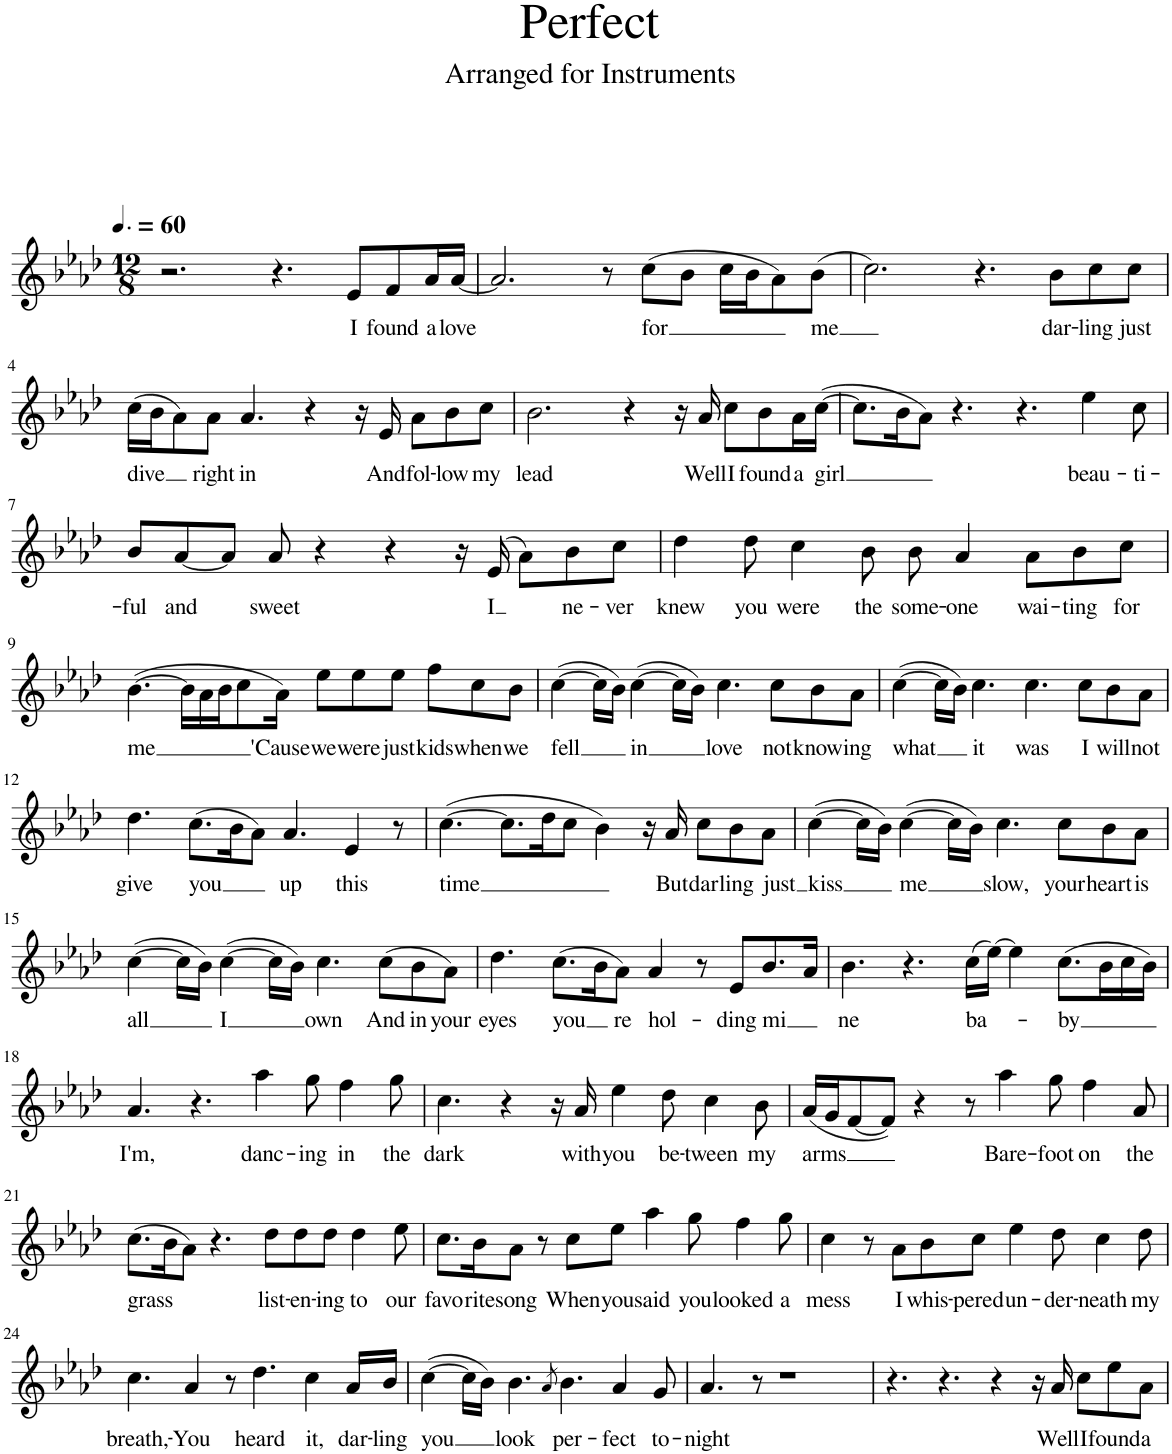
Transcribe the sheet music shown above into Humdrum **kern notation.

**kern	**text
*part1	*part1
*staff1	*staff1
*I"Flute	*
*I'Fl.	*
*clefG2	*
*k[b-e-a-d-]	*
*M12/8	*
*MM90	*
=1	=1
2.r	.
4.r	.
!	!LO:LY:b
8e-/L	I
!	!LO:LY:b
8f/	found
!	!LO:LY:b
16a-/L	a
!	!LO:LY:b
[16a-/JJ	love
=2	=2
2.a-/]	.
8r	.
!	!LO:LY:b
(8cc\L	for
8b-\J	.
16cc\LL	.
16b-\J	.
8a-\)	.
!	!LO:LY:b
(8b-\J	me
=3	=3
2.cc\)	.
4.r	.
!	!LO:LY:b
8b-\L	dar-
!	!LO:LY:b
8cc\	-ling
!	!LO:LY:b
8cc\J	just
!!LO:LB:g=z
=4	=4
!	!LO:LY:b
(16cc\LL	dive
16b-\J	.
8a-\)	.
!	!LO:LY:b
8a-\J	right
!	!LO:LY:b
4.a-/	in
4r	.
16r	.
!	!LO:LY:b
16e-/	And
!	!LO:LY:b
8a-\L	fol-
!	!LO:LY:b
8b-\	-low
!	!LO:LY:b
8cc\J	my
=5	=5
!	!LO:LY:b
2.b-\	lead
4r	.
16r	.
!	!LO:LY:b
16a-/	Well
!	!LO:LY:b
8cc\L	I
!	!LO:LY:b
8b-\	found
!	!LO:LY:b
16a-\L	a
!	!LO:LY:b
([16cc\JJ	-girl
=6	=6
8.cc\L]	.
16b-\K	.
8a-\J)	.
4.r	.
4.r	.
!	!LO:LY:b
4ee-\	beau-
!	!LO:LY:b
8cc\	-ti-
!!LO:LB:g=z
=7	=7
!	!LO:LY:b
8b-/L	-ful
!	!LO:LY:b
[8a-/	and
8a-/J]	.
!	!LO:LY:b
8a-/	sweet
4r	.
4r	.
16r	.
!	!LO:LY:b
(16e-/	I
8a-\L)	.
!	!LO:LY:b
8b-\	ne-
!	!LO:LY:b
8cc\J	-ver
=8	=8
!	!LO:LY:b
4dd-\	knew
!	!LO:LY:b
8dd-\	you
!	!LO:LY:b
4cc\	were
!	!LO:LY:b
8b-\	the
!	!LO:LY:b
8b-\	some-
!	!LO:LY:b
4a-/	-one
!	!LO:LY:b
8a-\L	wai-
!	!LO:LY:b
8b-\	-ting
!	!LO:LY:b
8cc\J	for
!!LO:LB:g=z
=9	=9
!	!LO:LY:b
([4.b-\	-me
16b-\LL]	.
16a-\	.
16b-\J	.
8cc\	.
!	!LO:LY:b
16a-\Jk)	'Cause
!	!LO:LY:b
8ee-\L	we
!	!LO:LY:b
8ee-\	were
!	!LO:LY:b
8ee-\J	just
!	!LO:LY:b
8ff\L	kids
!	!LO:LY:b
8cc\	when
!	!LO:LY:b
8b-\J	we
=10	=10
!	!LO:LY:b
([4cc\	fell
16cc\LL]	.
16b-\JJ)	.
!	!LO:LY:b
([4cc\	in
16cc\LL]	.
16b-\JJ)	.
!	!LO:LY:b
4.cc\	love
!	!LO:LY:b
8cc\L	not
!	!LO:LY:b
8b-\	know
!	!LO:LY:b
8a-\J	ing
=11	=11
!	!LO:LY:b
([4cc\	what
16cc\LL]	.
16b-\JJ)	.
!	!LO:LY:b
4.cc\	it
!	!LO:LY:b
4.cc\	was
!	!LO:LY:b
8cc\L	I
!	!LO:LY:b
8b-\	will
!	!LO:LY:b
8a-\J	not
!!LO:LB:g=z
=12	=12
!	!LO:LY:b
4.dd-\	give
!	!LO:LY:b
(8.cc\L	you
16b-\K	.
8a-\J)	.
!	!LO:LY:b
4.a-/	up
!	!LO:LY:b
4e-/	this
8r	.
=13	=13
!	!LO:LY:b
([4.cc\	time
8.cc\L]	.
16dd-\K	.
8cc\J	.
4b-\)	.
16r	.
!	!LO:LY:b
16a-/	But
!	!LO:LY:b
8cc\L	dar
!	!LO:LY:b
8b-\	ling
!	!LO:LY:b
8a-\J	just
=14	=14
!	!LO:LY:b
([4cc\	kiss
16cc\LL]	.
16b-\JJ)	.
!	!LO:LY:b
([4cc\	me
16cc\LL]	.
16b-\JJ)	.
!	!LO:LY:b
4.cc\	slow,
!	!LO:LY:b
8cc\L	your
!	!LO:LY:b
8b-\	heart
!	!LO:LY:b
8a-\J	is
!!LO:LB:g=z
=15	=15
!	!LO:LY:b
([4cc\	-all
16cc\LL]	.
16b-\JJ)	.
!	!LO:LY:b
([4cc\	I
16cc\LL]	.
16b-\JJ)	.
!	!LO:LY:b
4.cc\	own
!	!LO:LY:b
(8cc\L	And
!	!LO:LY:b
8b-\	in
!	!LO:LY:b
8a-\J)	your
=16	=16
!	!LO:LY:b
4.dd-\	eyes
!	!LO:LY:b
(8.cc\L	you
16b-\K	.
!	!LO:LY:b
8a-\J)	re
!	!LO:LY:b
4a-/	hol-
8r	.
!	!LO:LY:b
8e-/L	-ding
!	!LO:LY:b
8.b-/	-mi
16a-/Jk	.
=17	=17
!	!LO:LY:b
4.b-\	ne
4.r	.
!	!LO:LY:b
(16cc\LL	ba-
[16ee-\JJ)	.
4ee-\]	.
!	!LO:LY:b
(8.cc\L	-by
16b-\L	.
16cc\	.
16b-\JJ)	.
!!LO:LB:g=z
=18	=18
!	!LO:LY:b
4.a-/	I'm,
4.r	.
!	!LO:LY:b
4aa-\	danc-
!	!LO:LY:b
8gg\	-ing
!	!LO:LY:b
4ff\	in
!	!LO:LY:b
8gg\	the
=19	=19
!	!LO:LY:b
4.cc\	dark
4r	.
16r	.
!	!LO:LY:b
16a-/	with
!	!LO:LY:b
4ee-\	you
!	!LO:LY:b
8dd-\	be-
!	!LO:LY:b
4cc\	-tween
!	!LO:LY:b
8b-\	my
=20	=20
!	!LO:LY:b
(16a-/LL	arms
16g/J	.
[8f/	.
8f/J])	.
4r	.
8r	.
!	!LO:LY:b
4aa-\	Bare-
!	!LO:LY:b
8gg\	-foot
!	!LO:LY:b
4ff\	on
!	!LO:LY:b
8a-/	the
!!LO:LB:g=z
=21	=21
!	!LO:LY:b
(8.cc\L	grass
16b-\K	.
8a-\J)	.
4.r	.
!	!LO:LY:b
8dd-\L	list-
!	!LO:LY:b
8dd-\	-en-
!	!LO:LY:b
8dd-\J	-ing
!	!LO:LY:b
4dd-\	to
!	!LO:LY:b
8ee-\	our
=22	=22
!	!LO:LY:b
8.cc\L	favo
!	!LO:LY:b
16b-\K	rite
!	!LO:LY:b
8a-\J	song
8r	.
!	!LO:LY:b
8cc\L	When
!	!LO:LY:b
8ee-\J	you
!	!LO:LY:b
4aa-\	said
!	!LO:LY:b
8gg\	you
!	!LO:LY:b
4ff\	looked
!	!LO:LY:b
8gg\	a
=23	=23
!	!LO:LY:b
4cc\	mess
8r	.
!	!LO:LY:b
8a-\L	I
!	!LO:LY:b
8b-\	whis-
!	!LO:LY:b
8cc\J	-pered
!	!LO:LY:b
4ee-\	un-
!	!LO:LY:b
8dd-\	-der-
!	!LO:LY:b
4cc\	-neath
!	!LO:LY:b
8dd-\	my
!!LO:LB:g=z
=24	=24
!	!LO:LY:b
4.cc\	breath,-
!	!LO:LY:b
4a-/	-You
8r	.
!	!LO:LY:b
4.dd-\	heard
!	!LO:LY:b
4cc\	it,
!	!LO:LY:b
16a-/LL	dar-
!	!LO:LY:b
16b-/JJ	-ling
=25	=25
!	!LO:LY:b
([4cc\	you
16cc\LL]	.
16b-\JJ)	.
!	!LO:LY:b
4.b-\	look
8qa-/	.
!	!LO:LY:b
4.b-\	per-
!	!LO:LY:b
4a-/	-fect
!	!LO:LY:b
8g/	to-
=26	=26
!	!LO:LY:b
4.a-/	-night
8r	.
1r	.
=27	=27
4.r	.
4.r	.
4r	.
16r	.
!	!LO:LY:b
16a-/	Well
!	!LO:LY:b
8cc\L	I
!	!LO:LY:b
8ee-\	found
!	!LO:LY:b
8a-\J	a
=	=
*-	*-
